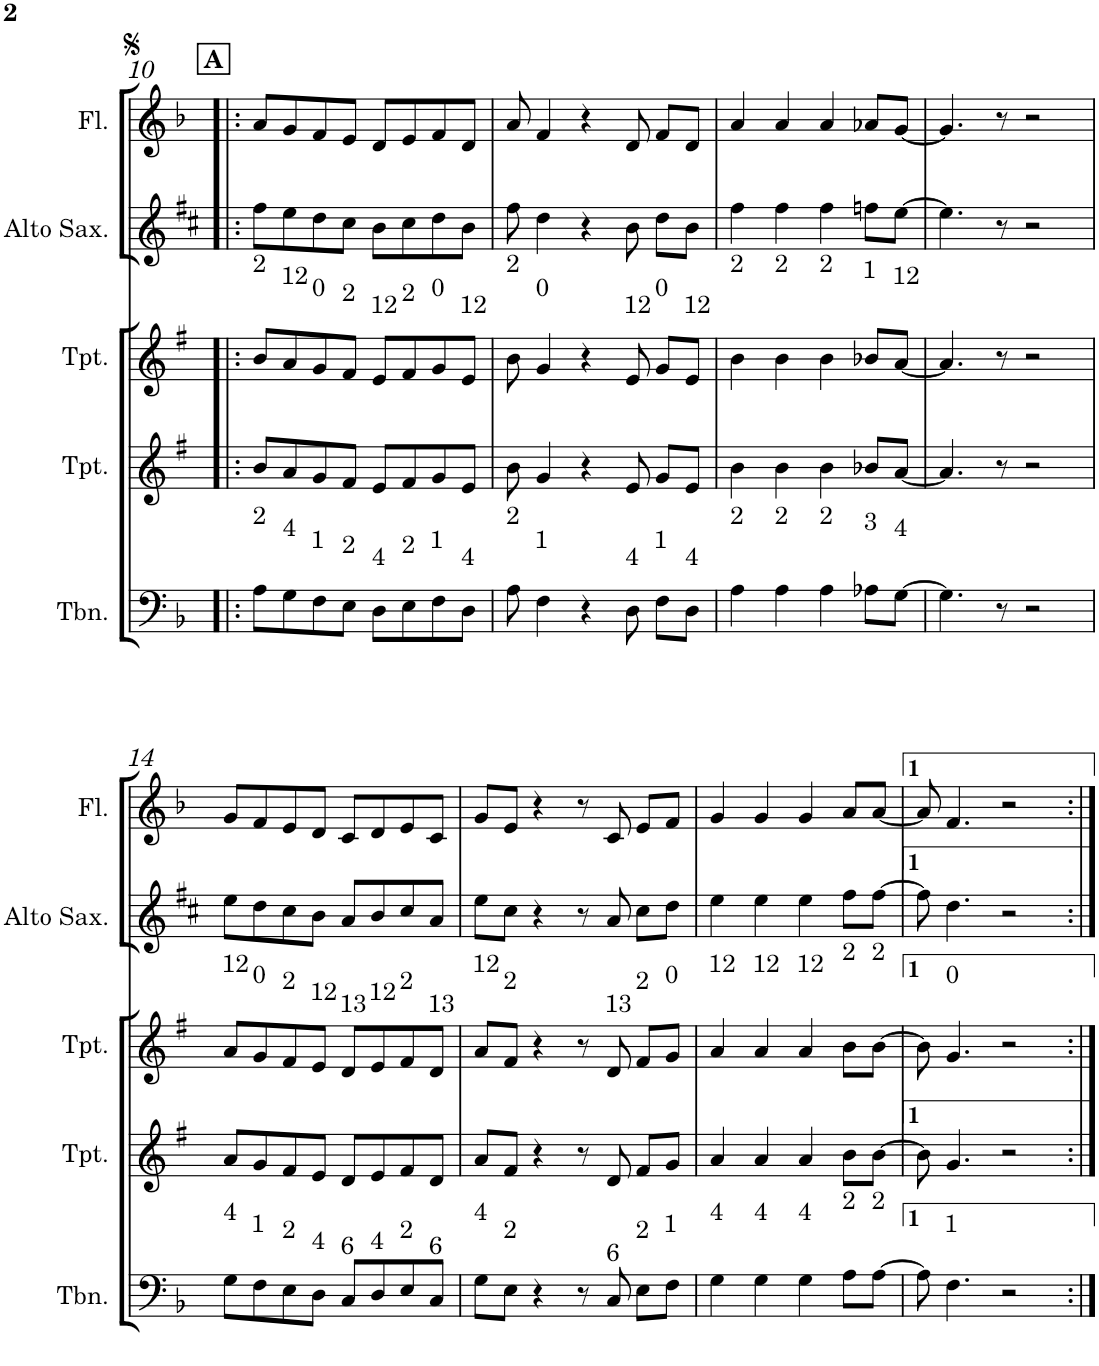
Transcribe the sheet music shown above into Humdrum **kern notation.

**kern	**kern	**kern	**kern	**kern
*part5	*part4	*part3	*part2	*part1
*staff5	*staff4	*staff3	*staff2	*staff1
*I"C ClavF	*I"Bb	*I"Bb - Pirata	*I"Eb	*I"C ClavG
!!LO:PB:g=z
*clefF4	*clefG2	*clefG2	*clefG2	*clefG2
*	*Trd1c2	*Trd1c2	*Trd5c9	*
*k[b-]	*k[f#]	*k[f#]	*k[f#c#]	*k[b-]
*F:	*G:	*G:	*D:	*F:
*M4/4	*M4/4	*M4/4	*M4/4	*M4/4
!!LO:REH:place=s1:a:B:cj:t=A
=10!|:	=10!|:	=10!|:	=10!|:	=10!|:
!	!	!LO:TX:a:t=2	!	!
!LO:TX:a:t=2	!	!	!	!
8A\L	8b/L	8b/L	8ff#\L	8a/L
!	!	!LO:TX:a:t=12	!	!
!LO:TX:a:t=4	!	!	!	!
8G\	8a/	8a/	8ee\	8g/
!	!	!LO:TX:a:t=0	!	!
!LO:TX:a:t=1	!	!	!	!
8F\	8g/	8g/	8dd\	8f/
!	!	!LO:TX:a:t=2	!	!
!LO:TX:a:t=2	!	!	!	!
8E\J	8f#/J	8f#/J	8cc#\J	8e/J
!	!	!LO:TX:a:t=12	!	!
!LO:TX:a:t=4	!	!	!	!
8D\L	8e/L	8e/L	8b\L	8d/L
!	!	!LO:TX:a:t=2	!	!
!LO:TX:a:t=2	!	!	!	!
8E\	8f#/	8f#/	8cc#\	8e/
!	!	!LO:TX:a:t=0	!	!
!LO:TX:a:t=1	!	!	!	!
8F\	8g/	8g/	8dd\	8f/
!	!	!LO:TX:a:t=12	!	!
!LO:TX:a:t=4	!	!	!	!
8D\J	8e/J	8e/J	8b\J	8d/J
=11	=11	=11	=11	=11
!	!	!LO:TX:a:t=2	!	!
!LO:TX:a:t=2	!	!	!	!
8A\	8b\	8b\	8ff#\	8a/
!	!	!LO:TX:a:t=0	!	!
!LO:TX:a:t=1	!	!	!	!
4F\	4g/	4g/	4dd\	4f/
4r	4r	4r	4r	4r
!	!	!LO:TX:a:t=12	!	!
!LO:TX:a:t=4	!	!	!	!
8D\	8e/	8e/	8b\	8d/
!	!	!LO:TX:a:t=0	!	!
!LO:TX:a:t=1	!	!	!	!
8F\L	8g/L	8g/L	8dd\L	8f/L
!	!	!LO:TX:a:t=12	!	!
!LO:TX:a:t=4	!	!	!	!
8D\J	8e/J	8e/J	8b\J	8d/J
=12	=12	=12	=12	=12
!	!	!LO:TX:a:t=2	!	!
!LO:TX:a:t=2	!	!	!	!
4A\	4b\	4b\	4ff#\	4a/
!	!	!LO:TX:a:t=2	!	!
!LO:TX:a:t=2	!	!	!	!
4A\	4b\	4b\	4ff#\	4a/
!	!	!LO:TX:a:t=2	!	!
!LO:TX:a:t=2	!	!	!	!
4A\	4b\	4b\	4ff#\	4a/
!	!	!LO:TX:a:t=1	!	!
!LO:TX:a:t=3	!	!	!	!
8A-X\L	8b-X/L	8b-X/L	8ffn\L	8a-X/L
!	!	!LO:TX:a:t=12	!	!
!LO:TX:a:t=4	!	!	!	!
[>8G\J	[<8a/J	[<8a/J	[>8ee\J	[<8g/J
=13	=13	=13	=13	=13
4.G\]	4.a/]	4.a/]	4.ee\]	4.g/]
8r	8r	8r	8r	8r
2r	2r	2r	2r	2r
!!LO:LB:g=z
=14	=14	=14	=14	=14
!	!	!LO:TX:a:t=12	!	!
!LO:TX:a:t=4	!	!	!	!
8G\L	8a/L	8a/L	8ee\L	8g/L
!	!	!LO:TX:a:t=0	!	!
!LO:TX:a:t=1	!	!	!	!
8F\	8g/	8g/	8dd\	8f/
!	!	!LO:TX:a:t=2	!	!
!LO:TX:a:t=2	!	!	!	!
8E\	8f#/	8f#/	8cc#\	8e/
!	!	!LO:TX:a:t=12	!	!
!LO:TX:a:t=4	!	!	!	!
8D\J	8e/J	8e/J	8b\J	8d/J
!	!	!LO:TX:a:t=13	!	!
!LO:TX:a:t=6	!	!	!	!
8C/L	8d/L	8d/L	8a/L	8c/L
!	!	!LO:TX:a:t=12	!	!
!LO:TX:a:t=4	!	!	!	!
8D/	8e/	8e/	8b/	8d/
!	!	!LO:TX:a:t=2	!	!
!LO:TX:a:t=2	!	!	!	!
8E/	8f#/	8f#/	8cc#/	8e/
!	!	!LO:TX:a:t=13	!	!
!LO:TX:a:t=6	!	!	!	!
8C/J	8d/J	8d/J	8a/J	8c/J
=15	=15	=15	=15	=15
!	!	!LO:TX:a:t=12	!	!
!LO:TX:a:t=4	!	!	!	!
8G\L	8a/L	8a/L	8ee\L	8g/L
!	!	!LO:TX:a:t=2	!	!
!LO:TX:a:t=2	!	!	!	!
8E\J	8f#/J	8f#/J	8cc#\J	8e/J
4r	4r	4r	4r	4r
8r	8r	8r	8r	8r
!	!	!LO:TX:a:t=13	!	!
!LO:TX:a:t=6	!	!	!	!
8C/	8d/	8d/	8a/	8c/
!	!	!LO:TX:a:t=2	!	!
!LO:TX:a:t=2	!	!	!	!
8E\L	8f#/L	8f#/L	8cc#\L	8e/L
!	!	!LO:TX:a:t=0	!	!
!LO:TX:a:t=1	!	!	!	!
8F\J	8g/J	8g/J	8dd\J	8f/J
=16	=16	=16	=16	=16
!	!	!LO:TX:a:t=12	!	!
!LO:TX:a:t=4	!	!	!	!
4G\	4a/	4a/	4ee\	4g/
!	!	!LO:TX:a:t=12	!	!
!LO:TX:a:t=4	!	!	!	!
4G\	4a/	4a/	4ee\	4g/
!	!	!LO:TX:a:t=12	!	!
!LO:TX:a:t=4	!	!	!	!
4G\	4a/	4a/	4ee\	4g/
!	!	!LO:TX:a:t=2	!	!
!LO:TX:a:t=2	!	!	!	!
8A\L	8b\L	8b\L	8ff#\L	8a/L
!	!	!LO:TX:a:t=2	!	!
!LO:TX:a:t=2	!	!	!	!
[>8A\J	[>8b\J	[>8b\J	[>8ff#\J	[<8a/J
=17	=17	=17	=17	=17
8A\]	8b\]	8b\]	8ff#\]	8a/]
!	!	!LO:TX:a:t=0	!	!
!LO:TX:a:t=1	!	!	!	!
4.F\	4.g/	4.g/	4.dd\	4.f/
2r	2r	2r	2r	2r
=:|!	=:|!	=:|!	=:|!	=:|!
*-	*-	*-	*-	*-
